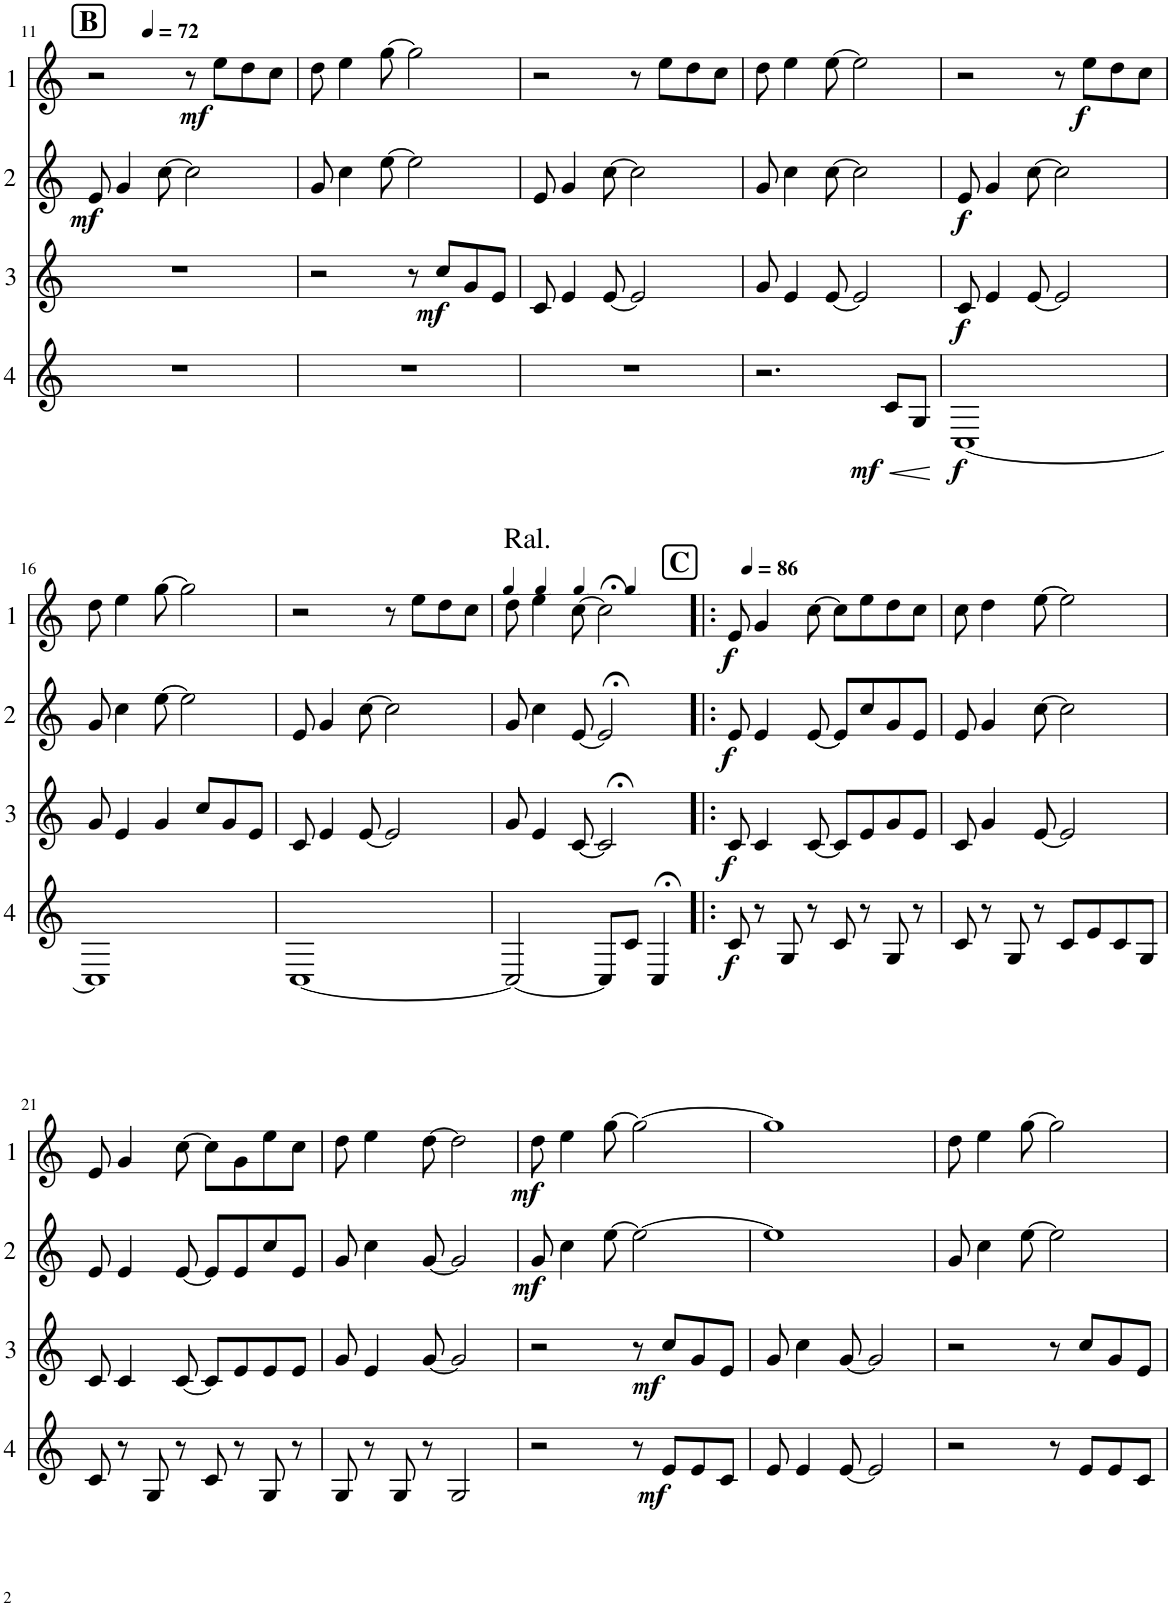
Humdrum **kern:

**kern	**dynam	**kern	**dynam	**kern	**dynam	**kern	**dynam
*part4	*part4	*part3	*part3	*part2	*part2	*part1	*part1
*staff4	*staff4	*staff3	*staff3	*staff2	*staff2	*staff1	*staff1
*I"Cor 4	*	*I"Cor 3	*	*I"Cor 2	*	*I"Cor 1	*
!!LO:PB:g=z
*clefG2	*	*clefG2	*	*clefG2	*	*clefG2	*
*Trd4c7	*	*Trd4c7	*	*Trd4c7	*	*Trd4c7	*
*k[]	*	*k[]	*	*k[]	*	*k[]	*
*M4/4	*	*M4/4	*	*M4/4	*	*M4/4	*
*MM72	*	*MM72	*	*MM72	*	*MM72	*
!!LO:REH:place=s1:a:B:cj:fs=14:t=B
=11	=11	=11	=11	=11	=11	=11	=11
!	!	!	!	!	!LO:DY:b	!	!
1r	.	1r	.	8e/	mf	2r	.
.	.	.	.	4g/	.	.	.
.	.	.	.	[8cc\	.	.	.
!	!	!	!	!	!	!	!LO:DY:b
.	.	.	.	2cc\]	.	8r	mf
.	.	.	.	.	.	8ee\L	.
.	.	.	.	.	.	8dd\	.
.	.	.	.	.	.	8cc\J	.
=12	=12	=12	=12	=12	=12	=12	=12
1r	.	2r	.	8g/	.	8dd\	.
.	.	.	.	4cc\	.	4ee\	.
.	.	.	.	[8ee\	.	[8gg\	.
.	.	8r	.	2ee\]	.	2gg\]	.
!	!	!	!LO:DY:b	!	!	!	!
.	.	8cc/L	mf	.	.	.	.
.	.	8g/	.	.	.	.	.
.	.	8e/J	.	.	.	.	.
=13	=13	=13	=13	=13	=13	=13	=13
1r	.	8c/	.	8e/	.	2r	.
.	.	4e/	.	4g/	.	.	.
.	.	[8e/	.	[8cc\	.	.	.
.	.	2e/]	.	2cc\]	.	8r	.
.	.	.	.	.	.	8ee\L	.
.	.	.	.	.	.	8dd\	.
.	.	.	.	.	.	8cc\J	.
=14	=14	=14	=14	=14	=14	=14	=14
2.r	.	8g/	.	8g/	.	8dd\	.
.	.	4e/	.	4cc\	.	4ee\	.
.	.	[8e/	.	[8cc\	.	[8ee\	.
.	.	2e/]	.	2cc\]	.	2ee\]	.
!	!LO:HP:b	!	!	!	!	!	!
!	!LO:DY:n=1:b	!	!	!	!	!	!
8c/L	< mf	.	.	.	.	.	.
8G/J	.	.	.	.	.	.	.
.	[	.	.	.	.	.	.
=15	=15	=15	=15	=15	=15	=15	=15
!	!LO:DY:b	!	!LO:DY:b	!	!LO:DY:b	!	!
[1C	f	8c/	f	8e/	f	2r	.
.	.	4e/	.	4g/	.	.	.
.	.	[8e/	.	[8cc\	.	.	.
.	.	2e/]	.	2cc\]	.	8r	.
!	!	!	!	!	!	!	!LO:DY:b
.	.	.	.	.	.	8ee\L	f
.	.	.	.	.	.	8dd\	.
.	.	.	.	.	.	8cc\J	.
!!LO:LB:g=z
=16	=16	=16	=16	=16	=16	=16	=16
1C]	.	8g/	.	8g/	.	8dd\	.
.	.	4e/	.	4cc\	.	4ee\	.
.	.	4g/	.	[8ee\	.	[8gg\	.
.	.	.	.	2ee\]	.	2gg\]	.
.	.	8cc/L	.	.	.	.	.
.	.	8g/	.	.	.	.	.
.	.	8e/J	.	.	.	.	.
=17	=17	=17	=17	=17	=17	=17	=17
[1C	.	8c/	.	8e/	.	2r	.
.	.	4e/	.	4g/	.	.	.
.	.	[8e/	.	[8cc\	.	.	.
.	.	2e/]	.	2cc\]	.	8r	.
.	.	.	.	.	.	8ee\L	.
.	.	.	.	.	.	8dd\	.
.	.	.	.	.	.	8cc\J	.
=18	=18	=18	=18	=18	=18	=18	=18
*	*	*	*	*	*	*MM68	*
!	!	!	!	!	!	!LO:TX:a:t=Ral.	!
*	*	*	*	*	*	*^	*
2C/_	.	8g/	.	8g/	.	8dd\	2ryy	.
*	*	*	*	*	*	*MM62	*	*
.	.	4e/	.	4cc\	.	4ee\	.	.
*	*	*	*	*	*	*MM55	*	*
.	.	[8c/	.	[8e/	.	[8cc\	.	.
8C/L]	.	2c;</]	.	2e;</]	.	2cc;<\]	8ryy	.
*	*	*	*	*	*	*MM40	*	*
8c/J	.	.	.	.	.	.	4.ryy	.
4C;</	.	.	.	.	.	.	.	.
*	*	*	*	*	*	*v	*v	*
=19!|:	=19!|:	=19!|:	=19!|:	=19!|:	=19!|:	=19!|:	=19!|:
!!LO:REH:place=s1:a:B:cj:fs=14:t=C
*	*	*	*	*	*	*MM86	*
*	*	*	*	*	*	*^	*
!	!LO:DY:b	!	!LO:DY:b	!	!LO:DY:b	!	!	!LO:DY:b
*	*	*	*	*	*	*v	*v	*
8c/	f	8c/	f	8e/	f	8e/	f
8r	.	4c/	.	4e/	.	4g/	.
8G/	.	.	.	.	.	.	.
8r	.	[8c/	.	[8e/	.	[8cc\	.
8c/	.	8c/L]	.	8e/L]	.	8cc\L]	.
8r	.	8e/	.	8cc/	.	8ee\	.
8G/	.	8g/	.	8g/	.	8dd\	.
8r	.	8e/J	.	8e/J	.	8cc\J	.
=20	=20	=20	=20	=20	=20	=20	=20
8c/	.	8c/	.	8e/	.	8cc\	.
8r	.	4g/	.	4g/	.	4dd\	.
8G/	.	.	.	.	.	.	.
8r	.	[8e/	.	[8cc\	.	[8ee\	.
8c/L	.	2e/]	.	2cc\]	.	2ee\]	.
8e/	.	.	.	.	.	.	.
8c/	.	.	.	.	.	.	.
8G/J	.	.	.	.	.	.	.
!!LO:LB:g=z
=21	=21	=21	=21	=21	=21	=21	=21
8c/	.	8c/	.	8e/	.	8e/	.
8r	.	4c/	.	4e/	.	4g/	.
8G/	.	.	.	.	.	.	.
8r	.	[8c/	.	[8e/	.	[8cc\	.
8c/	.	8c/L]	.	8e/L]	.	8cc\L]	.
8r	.	8e/	.	8e/	.	8g\	.
8G/	.	8e/	.	8cc/	.	8ee\	.
8r	.	8e/J	.	8e/J	.	8cc\J	.
=22	=22	=22	=22	=22	=22	=22	=22
8G/	.	8g/	.	8g/	.	8dd\	.
8r	.	4e/	.	4cc\	.	4ee\	.
8G/	.	.	.	.	.	.	.
8r	.	[8g/	.	[8g/	.	[8dd\	.
2G/	.	2g/]	.	2g/]	.	2dd\]	.
=23	=23	=23	=23	=23	=23	=23	=23
!	!	!	!	!	!LO:DY:b	!	!LO:DY:b
2r	.	2r	.	8g/	mf	8dd\	mf
.	.	.	.	4cc\	.	4ee\	.
.	.	.	.	[8ee\	.	[8gg\	.
!	!	!	!LO:DY:b	!	!	!	!
8r	.	8r	mf	2ee\_	.	2gg\_	.
!	!LO:DY:b	!	!	!	!	!	!
8e/L	mf	8cc/L	.	.	.	.	.
8e/	.	8g/	.	.	.	.	.
8c/J	.	8e/J	.	.	.	.	.
=24	=24	=24	=24	=24	=24	=24	=24
8e/	.	8g/	.	1ee]	.	1gg]	.
4e/	.	4cc\	.	.	.	.	.
[8e/	.	[8g/	.	.	.	.	.
2e/]	.	2g/]	.	.	.	.	.
=25	=25	=25	=25	=25	=25	=25	=25
2r	.	2r	.	8g/	.	8dd\	.
.	.	.	.	4cc\	.	4ee\	.
.	.	.	.	[8ee\	.	[8gg\	.
8r	.	8r	.	2ee\]	.	2gg\]	.
8e/L	.	8cc/L	.	.	.	.	.
8e/	.	8g/	.	.	.	.	.
8c/J	.	8e/J	.	.	.	.	.
=	=	=	=	=	=	=	=
*-	*-	*-	*-	*-	*-	*-	*-
